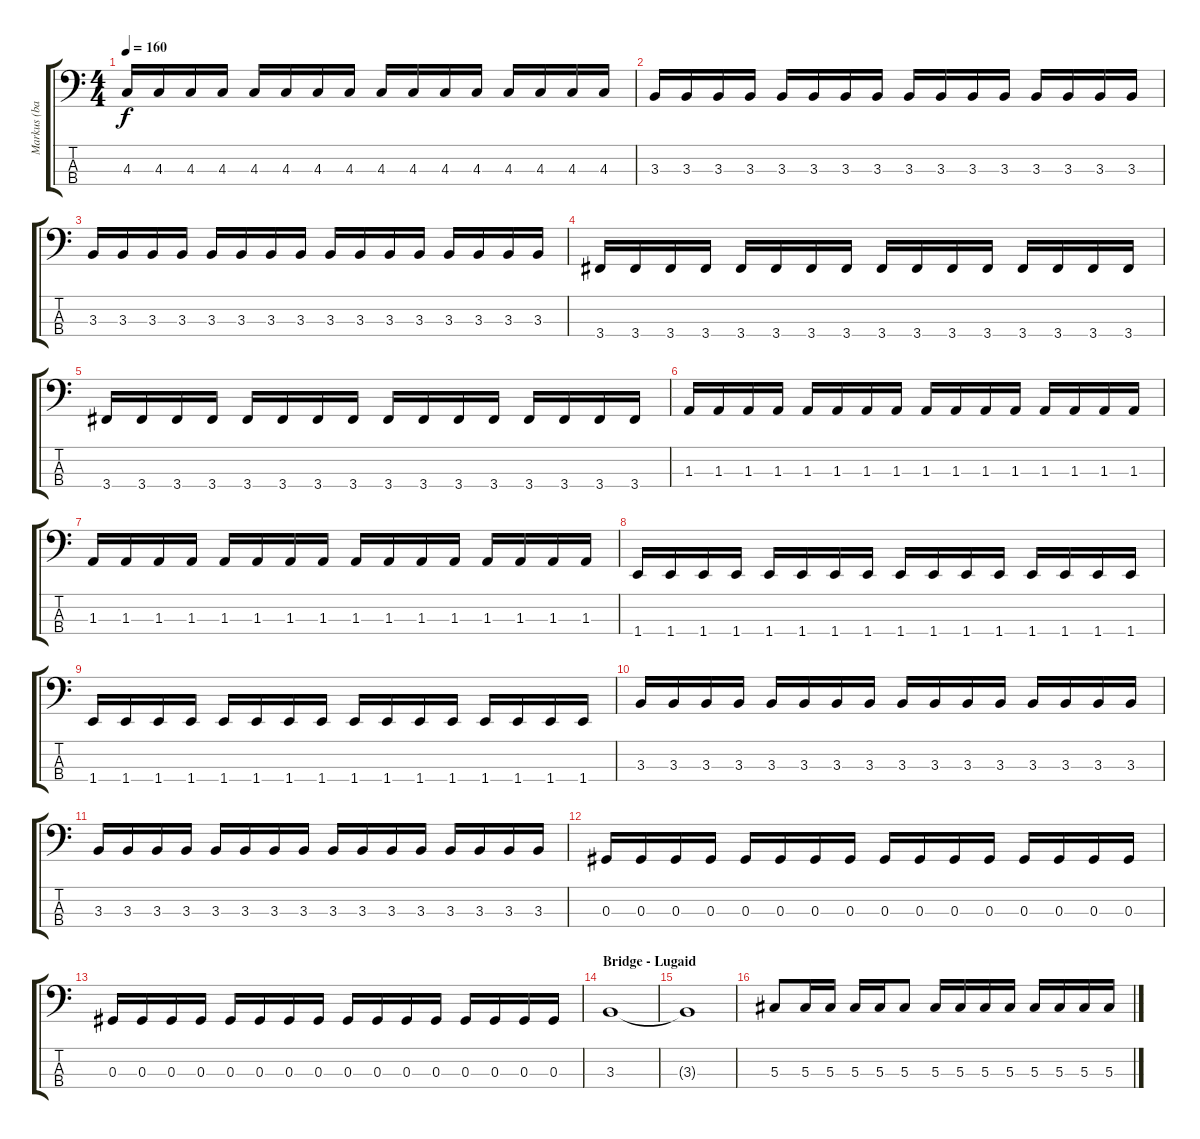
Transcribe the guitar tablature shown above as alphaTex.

\track ("Markus (bass)" "Markus (ba") {instrument electricbassfinger}
\staff {score tabs}
\tuning (Gb2 Db2 Ab1 Eb1) {hide}
\ts (4 4)
\tempo 160
\clef f4
\ks c
4.3.16{dy f} 4.3.16 4.3.16 4.3.16 4.3.16 4.3.16 4.3.16 4.3.16 4.3.16 4.3.16 4.3.16 4.3.16 4.3.16 4.3.16 4.3.16 4.3.16 |
3.3.16 3.3.16 3.3.16 3.3.16 3.3.16 3.3.16 3.3.16 3.3.16 3.3.16 3.3.16 3.3.16 3.3.16 3.3.16 3.3.16 3.3.16 3.3.16 |
3.3.16 3.3.16 3.3.16 3.3.16 3.3.16 3.3.16 3.3.16 3.3.16 3.3.16 3.3.16 3.3.16 3.3.16 3.3.16 3.3.16 3.3.16 3.3.16 |
3.4.16 3.4.16 3.4.16 3.4.16 3.4.16 3.4.16 3.4.16 3.4.16 3.4.16 3.4.16 3.4.16 3.4.16 3.4.16 3.4.16 3.4.16 3.4.16 |
3.4.16 3.4.16 3.4.16 3.4.16 3.4.16 3.4.16 3.4.16 3.4.16 3.4.16 3.4.16 3.4.16 3.4.16 3.4.16 3.4.16 3.4.16 3.4.16 |
1.3.16 1.3.16 1.3.16 1.3.16 1.3.16 1.3.16 1.3.16 1.3.16 1.3.16 1.3.16 1.3.16 1.3.16 1.3.16 1.3.16 1.3.16 1.3.16 |
1.3.16 1.3.16 1.3.16 1.3.16 1.3.16 1.3.16 1.3.16 1.3.16 1.3.16 1.3.16 1.3.16 1.3.16 1.3.16 1.3.16 1.3.16 1.3.16 |
1.4.16 1.4.16 1.4.16 1.4.16 1.4.16 1.4.16 1.4.16 1.4.16 1.4.16 1.4.16 1.4.16 1.4.16 1.4.16 1.4.16 1.4.16 1.4.16 |
1.4.16 1.4.16 1.4.16 1.4.16 1.4.16 1.4.16 1.4.16 1.4.16 1.4.16 1.4.16 1.4.16 1.4.16 1.4.16 1.4.16 1.4.16 1.4.16 |
3.3.16 3.3.16 3.3.16 3.3.16 3.3.16 3.3.16 3.3.16 3.3.16 3.3.16 3.3.16 3.3.16 3.3.16 3.3.16 3.3.16 3.3.16 3.3.16 |
3.3.16 3.3.16 3.3.16 3.3.16 3.3.16 3.3.16 3.3.16 3.3.16 3.3.16 3.3.16 3.3.16 3.3.16 3.3.16 3.3.16 3.3.16 3.3.16 |
0.3.16 0.3.16 0.3.16 0.3.16 0.3.16 0.3.16 0.3.16 0.3.16 0.3.16 0.3.16 0.3.16 0.3.16 0.3.16 0.3.16 0.3.16 0.3.16 |
0.3.16 0.3.16 0.3.16 0.3.16 0.3.16 0.3.16 0.3.16 0.3.16 0.3.16 0.3.16 0.3.16 0.3.16 0.3.16 0.3.16 0.3.16 0.3.16 |
\section ("" "Bridge - Lugaid")
3.3.1 |
3.3{t}.1 |
5.3.8 5.3.16 5.3.16 5.3.16 5.3.16 5.3.8 5.3.16 5.3.16 5.3.16 5.3.16 5.3.16 5.3.16 5.3.16 5.3.16
